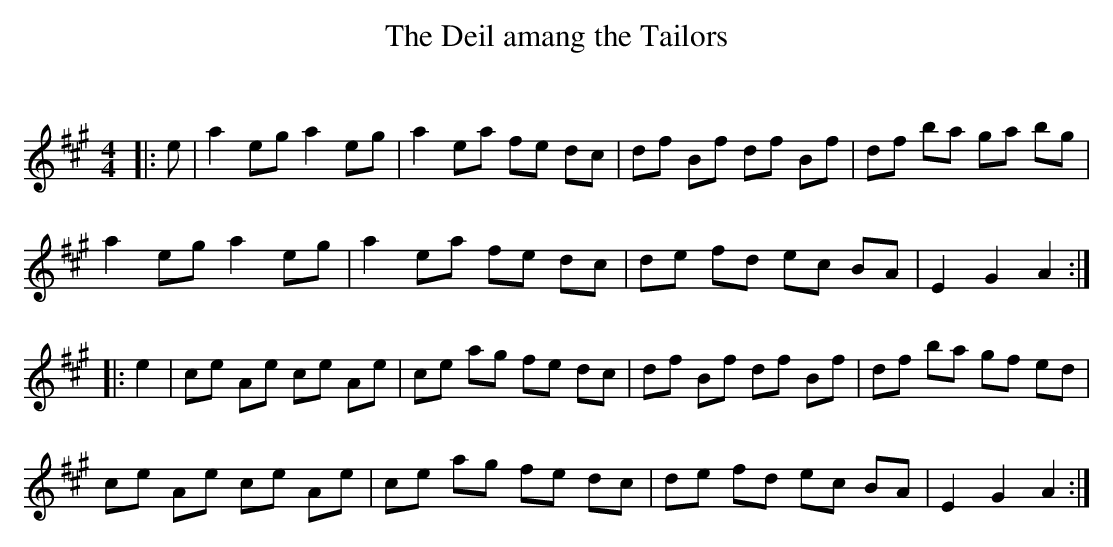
X:1
T: The Deil amang the Tailors
C:
Q: 232
K:A
M:4/4
L:1/8
|:e|a2 eg a2 eg|a2 ea fe dc|df Bf df Bf|df ba ga bg|
a2 eg a2 eg|a2 ea fe dc|de fd ec BA|E2 G2 A2:|
|:e2|ce Ae ce Ae|ce ag fe dc|df Bf df Bf|df ba gf ed|
ce Ae ce Ae|ce ag fe dc|de fd ec BA|E2 G2 A2:|
